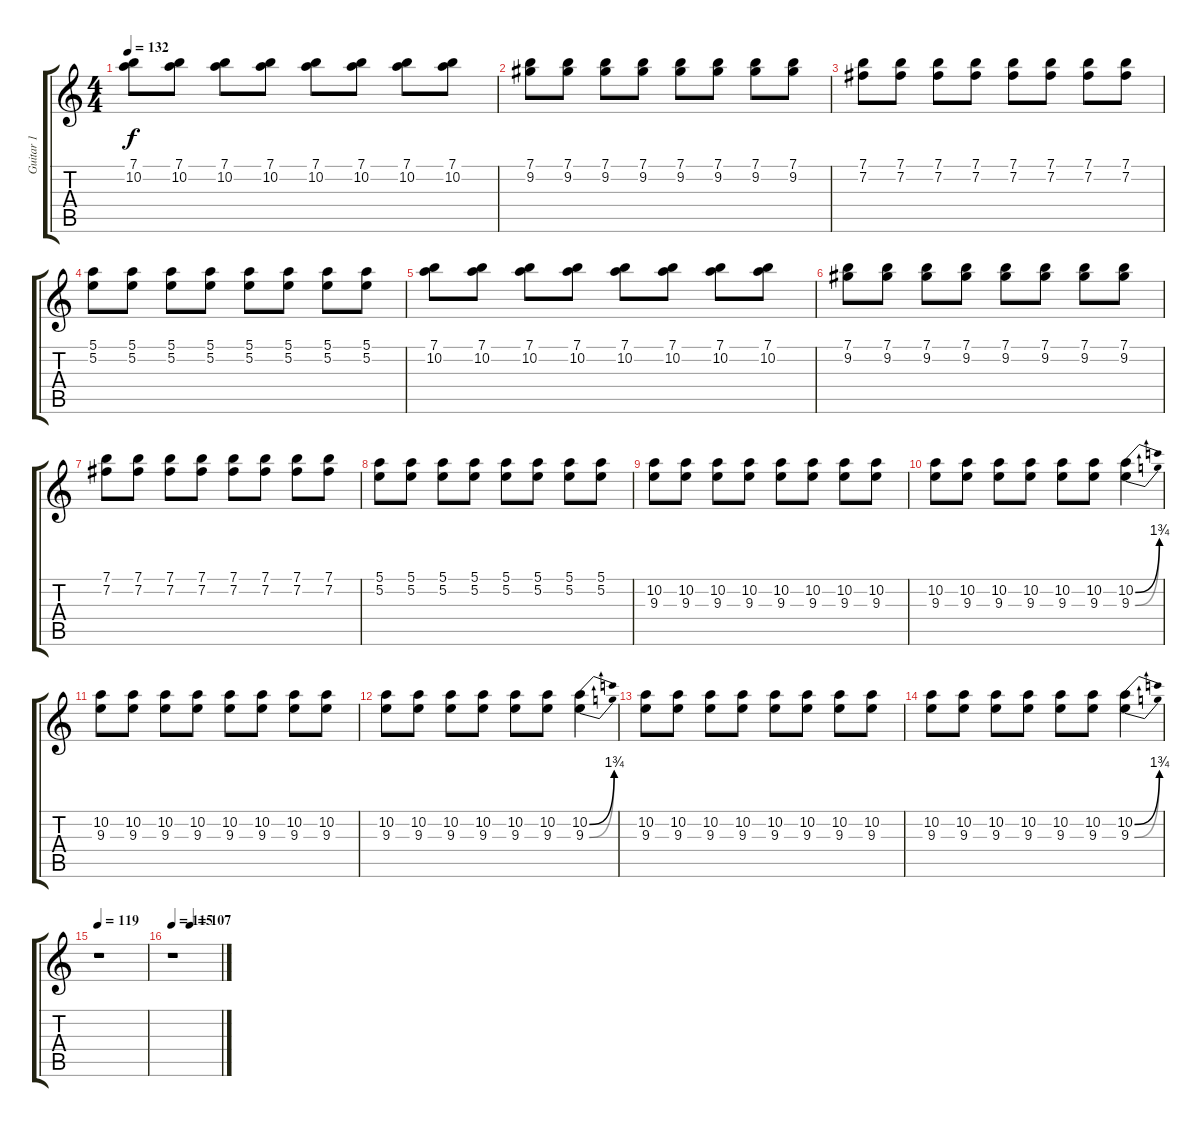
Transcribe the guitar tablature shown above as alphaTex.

\track ("Guitar 1" "Guitar 1") {instrument electricguitarclean}
\staff {score tabs}
\tuning (E4 B3 G3 D3 A2 E2) {hide}
\ts (4 4)
\tempo 132
\clef g2
\ks c
(7.1 10.2).8{dy f volume 16 instrument overdrivenguitar} (7.1 10.2).8 (7.1 10.2).8 (7.1 10.2).8 (7.1 10.2).8 (7.1 10.2).8 (7.1 10.2).8 (7.1 10.2).8 |
(7.1 9.2).8 (7.1 9.2).8 (7.1 9.2).8 (7.1 9.2).8 (7.1 9.2).8 (7.1 9.2).8 (7.1 9.2).8 (7.1 9.2).8 |
(7.1 7.2).8 (7.1 7.2).8 (7.1 7.2).8 (7.1 7.2).8 (7.1 7.2).8 (7.1 7.2).8 (7.1 7.2).8 (7.1 7.2).8 |
(5.1 5.2).8 (5.1 5.2).8 (5.1 5.2).8 (5.1 5.2).8 (5.1 5.2).8 (5.1 5.2).8 (5.1 5.2).8 (5.1 5.2).8 |
(7.1 10.2).8{volume 16 instrument overdrivenguitar} (7.1 10.2).8 (7.1 10.2).8 (7.1 10.2).8 (7.1 10.2).8 (7.1 10.2).8 (7.1 10.2).8 (7.1 10.2).8 |
(7.1 9.2).8 (7.1 9.2).8 (7.1 9.2).8 (7.1 9.2).8 (7.1 9.2).8 (7.1 9.2).8 (7.1 9.2).8 (7.1 9.2).8 |
(7.1 7.2).8 (7.1 7.2).8 (7.1 7.2).8 (7.1 7.2).8 (7.1 7.2).8 (7.1 7.2).8 (7.1 7.2).8 (7.1 7.2).8 |
(5.1 5.2).8 (5.1 5.2).8 (5.1 5.2).8 (5.1 5.2).8 (5.1 5.2).8 (5.1 5.2).8 (5.1 5.2).8 (5.1 5.2).8 |
(10.2 9.3).8{volume 13 instrument overdrivenguitar} (10.2 9.3).8 (10.2 9.3).8 (10.2 9.3).8 (10.2 9.3).8 (10.2 9.3).8 (10.2 9.3).8 (10.2 9.3).8 |
(10.2 9.3).8 (10.2 9.3).8 (10.2 9.3).8 (10.2 9.3).8 (10.2 9.3).8 (10.2 9.3).8 (10.2{be (bend 0 0 60 7)} 9.3{be (bend 0 0 60 7)}).4 |
(10.2 9.3).8{volume 13 instrument overdrivenguitar} (10.2 9.3).8 (10.2 9.3).8 (10.2 9.3).8 (10.2 9.3).8 (10.2 9.3).8 (10.2 9.3).8 (10.2 9.3).8 |
(10.2 9.3).8 (10.2 9.3).8 (10.2 9.3).8 (10.2 9.3).8 (10.2 9.3).8 (10.2 9.3).8 (10.2{be (bend 0 0 60 7)} 9.3{be (bend 0 0 60 7)}).4 |
(10.2 9.3).8{volume 13 instrument overdrivenguitar} (10.2 9.3).8 (10.2 9.3).8 (10.2 9.3).8 (10.2 9.3).8 (10.2 9.3).8 (10.2 9.3).8 (10.2 9.3).8 |
(10.2 9.3).8 (10.2 9.3).8 (10.2 9.3).8 (10.2 9.3).8 (10.2 9.3).8 (10.2 9.3).8 (10.2{be (bend 0 0 60 7)} 9.3{be (bend 0 0 60 7)}).4 |
\tempo 119
r.1 |
\tempo 115
\tempo (107 0.375)
r.1
